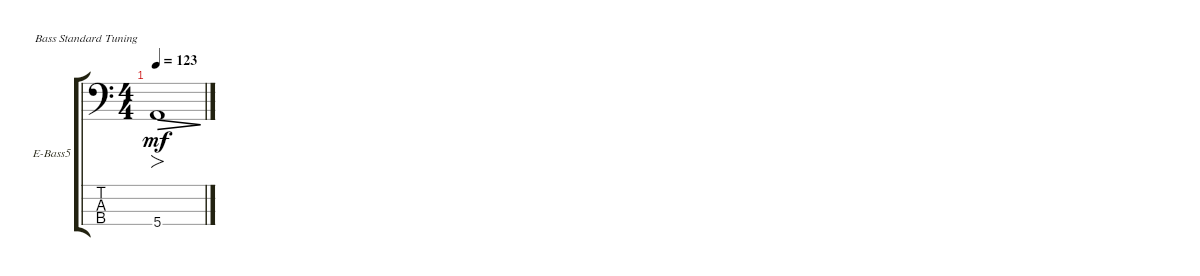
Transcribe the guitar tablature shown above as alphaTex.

\defaultSystemsLayout 4
\bracketExtendMode groupsimilarinstruments
\firstSystemTrackNameOrientation horizontal
\otherSystemsTrackNameOrientation horizontal
\track ("Electric Bass" "E-Bass5") {multiBarRest instrument electricbassfinger}
\staff {score tabs}
\tuning (G2 D2 A1 E1)
\ts (4 4)
\tempo 123
\clef f4
\ks c
5.4{t}.1{fo dec dy mf}
